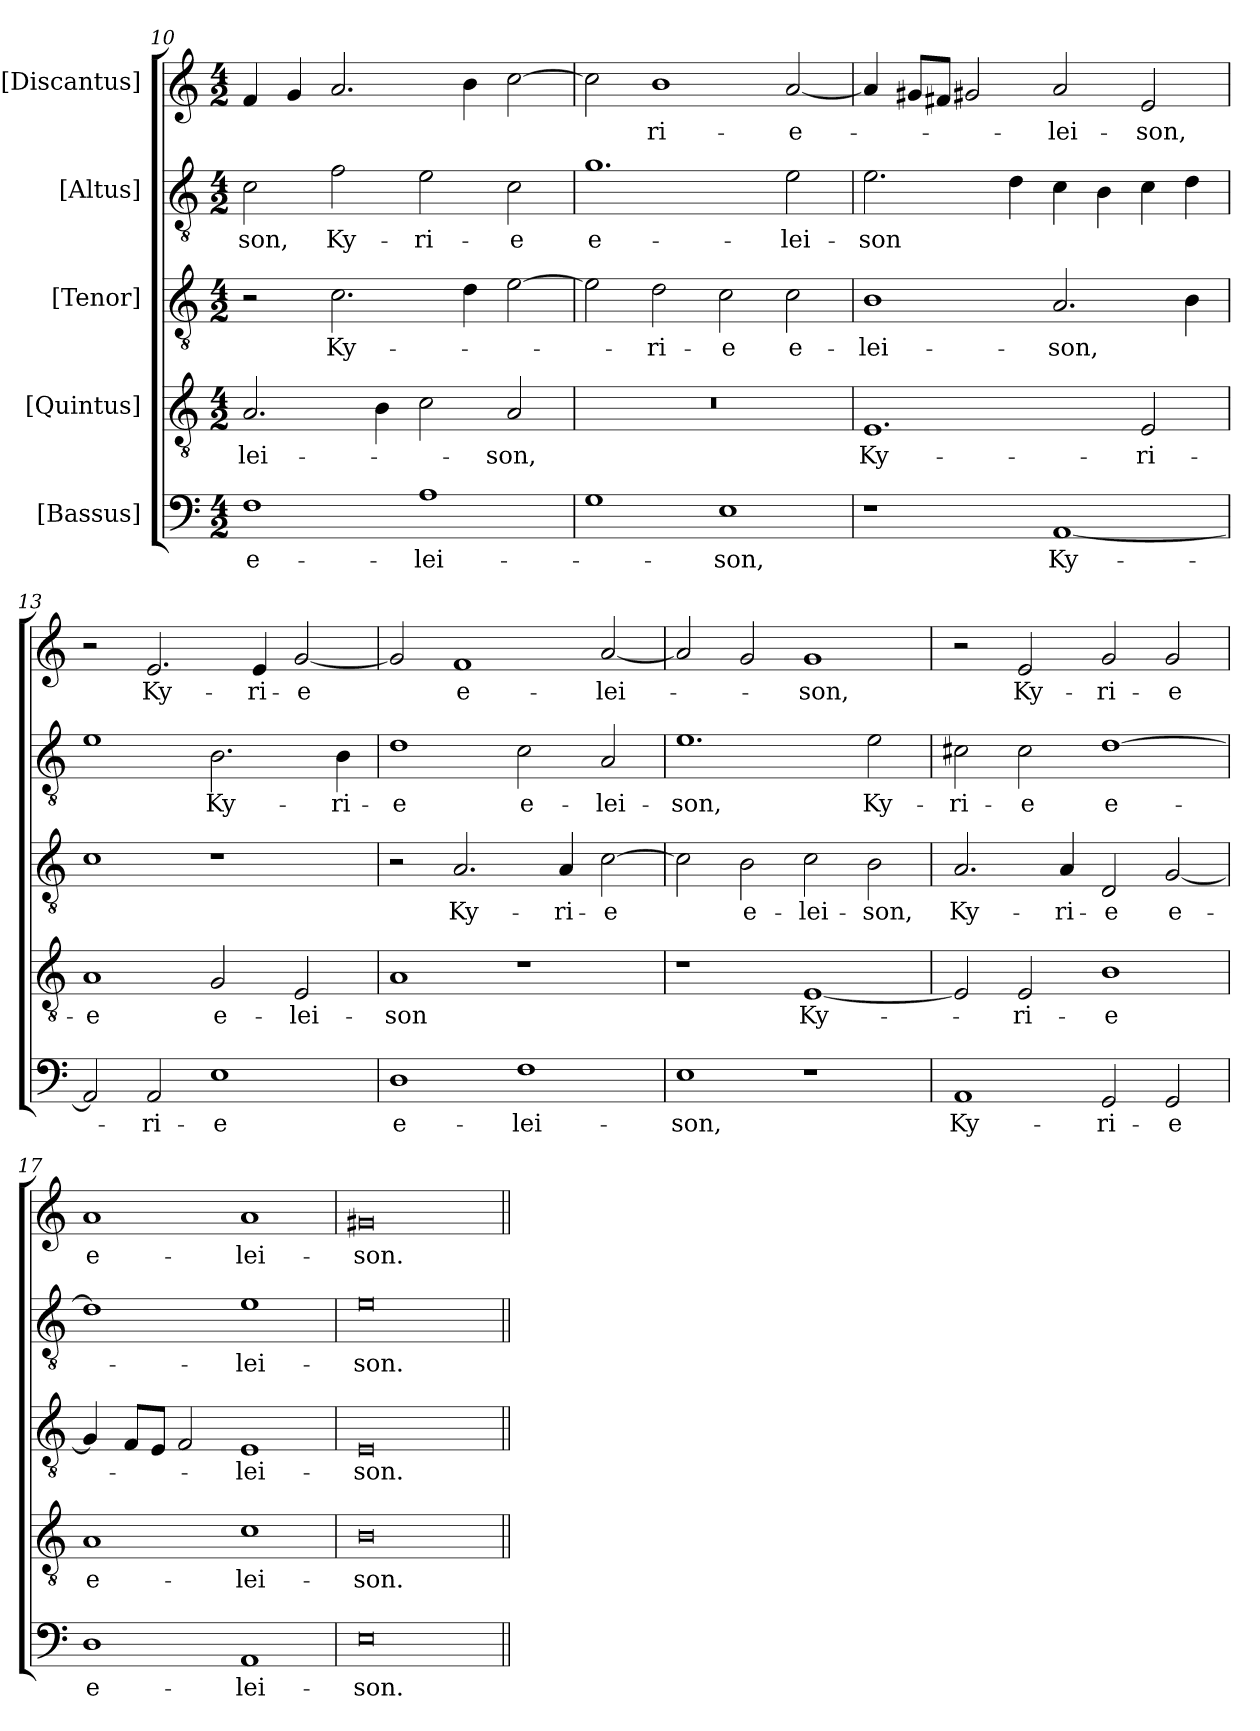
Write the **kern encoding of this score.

**kern	**text	**kern	**text	**kern	**text	**kern	**text	**kern	**text
*part5	*part5	*part4	*part4	*part3	*part3	*part2	*part2	*part1	*part1
*staff5	*staff5	*staff4	*staff4	*staff3	*staff3	*staff2	*staff2	*staff1	*staff1
*I"[Bassus]	*	*I"[Quintus]	*	*I"[Tenor]	*	*I"[Altus]	*	*I"[Discantus]	*
*clefF4	*	*clefGv2	*	*clefGv2	*	*clefGv2	*	*clefG2	*
*k[]	*	*k[]	*	*k[]	*	*k[]	*	*k[]	*
*M4/2	*	*M4/2	*	*M4/2	*	*M4/2	*	*M4/2	*
=10	=10	=10	=10	=10	=10	=10	=10	=10	=10
1F\	e-	2.A/	lei-	2r	.	2c\	-son,	4f/	.
.	.	.	.	.	.	.	.	4g/	.
.	.	.	.	2.c\	Ky-	2f\	Ky-	2.a/	.
.	.	4B\	.	.	.	.	.	.	.
1A\	-lei-	2c\	.	.	.	2e\	-ri-	.	.
.	.	.	.	4d\	.	.	.	4b\	.
.	.	2A/	-son,	[2e\	.	2c\	-e	[2cc\	.
=11	=11	=11	=11	=11	=11	=11	=11	=11	=11
1G\	.	0r	.	2e\]	.	1.g\	e-	2cc\]	.
.	.	.	.	2d\	-ri-	.	.	1b\	-ri-
1E\	-son,	.	.	2c\	-e	.	.	.	.
.	.	.	.	2c\	e-	2e\	-lei-	[2a/	-e-
=12	=12	=12	=12	=12	=12	=12	=12	=12	=12
1r	.	1.E/	Ky-	1B\	-lei-	2.e\	-son	4a/]	.
.	.	.	.	.	.	.	.	8g#X/L	.
.	.	.	.	.	.	.	.	8f#X/J	.
.	.	.	.	.	.	.	.	2g#X/	.
.	.	.	.	.	.	4d\	.	.	.
[1AA/	Ky-	.	.	2.A/	-son,	4c\	.	2a/	-lei-
.	.	.	.	.	.	4B\	.	.	.
.	.	2E/	-ri-	.	.	4c\	.	2e/	-son,
.	.	.	.	4B\	.	4d\	.	.	.
=13	=13	=13	=13	=13	=13	=13	=13	=13	=13
2AA/]	.	1A/	-e	1c\	.	1e\	.	2r	.
2AA/	-ri-	.	.	.	.	.	.	2.e/	Ky-
1E\	-e	2G/	e-	1r	.	2.B\	Ky-	.	.
.	.	.	.	.	.	.	.	4e/	-ri-
.	.	2E/	-lei-	.	.	.	.	[2g/	-e
.	.	.	.	.	.	4B\	-ri-	.	.
=14	=14	=14	=14	=14	=14	=14	=14	=14	=14
1D\	e-	1A/	-son	2r	.	1d\	-e	2g/]	.
.	.	.	.	2.A/	Ky-	.	.	1f/	e-
1F\	-lei-	1r	.	.	.	2c\	e-	.	.
.	.	.	.	4A/	-ri-	.	.	.	.
.	.	.	.	[2c\	-e	2A/	-lei-	[2a/	-lei-
=15	=15	=15	=15	=15	=15	=15	=15	=15	=15
1E\	-son,	1r	.	2c\]	.	1.e\	-son,	2a/]	.
.	.	.	.	2B\	e-	.	.	2g/	.
1r	.	[1E/	Ky-	2c\	-lei-	.	.	1g/	-son,
.	.	.	.	2B\	-son,	2e\	Ky-	.	.
=16	=16	=16	=16	=16	=16	=16	=16	=16	=16
1AA/	Ky-	2E/]	.	2.A/	Ky-	2c#X\	-ri-	2r	.
.	.	2E/	-ri-	.	.	2c#\	-e	2e/	Ky-
.	.	.	.	4A/	-ri-	.	.	.	.
2GG/	-ri-	1B\	-e	2D/	-e	[1d\	e-	2g/	-ri-
2GG/	-e	.	.	[2G/	e-	.	.	2g/	-e
=17	=17	=17	=17	=17	=17	=17	=17	=17	=17
1D\	e-	1A/	e-	4G/]	.	1d\]	.	1a/	e-
.	.	.	.	8F/L	.	.	.	.	.
.	.	.	.	8E/J	.	.	.	.	.
.	.	.	.	2F/	.	.	.	.	.
1AA/	-lei-	1c\	-lei-	1E/	-lei-	1e\	-lei-	1a/	-lei-
=18	=18	=18	=18	=18	=18	=18	=18	=18	=18
0E\	-son.	0B\	-son.	0E/	-son.	0e\	-son.	0g#X/	-son.
=||	=||	=||	=||	=||	=||	=||	=||	=||	=||
*-	*-	*-	*-	*-	*-	*-	*-	*-	*-
